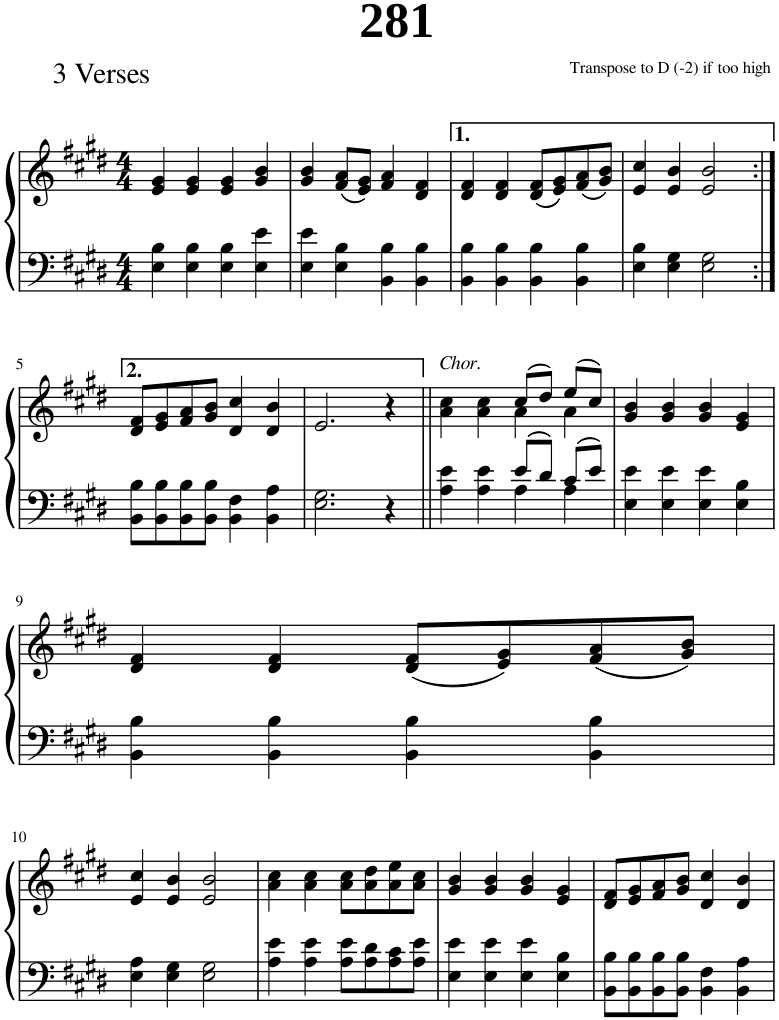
**kern	**kern
*part1	*part1
*staff2	*staff1
*I"Piano	*
*I'Pno.	*
*clefF4	*clefG2
*k[f#c#g#d#]	*k[f#c#g#d#]
*M4/4	*M4/4
=1	=1
4E\ 4B\	4e/ 4g#/
4E\ 4B\	4e/ 4g#/
4E\ 4B\	4e/ 4g#/
4E\ 4e\	4g#/ 4b/
=2	=2
4E\ 4e\	4g#/ 4b/
4E\ 4B\	(8f#/ 8a/L
.	8e/ 8g#/J)
4BB\ 4B\	4f#/ 4a/
4BB\ 4B\	4d#/ 4f#/
=3	=3
4BB\ 4B\	4d#/ 4f#/
4BB\ 4B\	4d#/ 4f#/
4BB\ 4B\	(8d#/ 8f#/L
.	8e/ 8g#/)
4BB\ 4B\	(8f#/ 8a/
.	8g#/ 8b/J)
=4	=4
4E\ 4B\	4e/ 4cc#/
4E\ 4G#\	4e/ 4b/
2E\ 2G#\	2e/ 2b/
!!LO:LB:g=z
=5:|!	=5:|!
8BB\ 8B\L	8d#/ 8f#/L
8BB\ 8B\	8e/ 8g#/
8BB\ 8B\	8f#/ 8a/
8BB\ 8B\J	8g#/ 8b/J
4BB\ 4F#\	4d#/ 4cc#/
4BB\ 4A\	4d#/ 4b/
=6	=6
2.E\ 2.G#\	2.e/
4r	4r
=7||	=7||
*^	*^
!	!	!LO:TX:a:i:t=Chor.	!
4ryy	4A\ 4e\	4a\ 4cc#\	2ryy
4ryy	4A\ 4e\	4a\ 4cc#\	.
8e/L	4A\	(8cc#/L	4a\
8d#/J	.	8dd#/J)	.
8c#/L	4A\	(8ee/L	4a\
8e/J	.	8cc#/J)	.
*v	*v	*	*
*	*v	*v
=8	=8
4E\ 4e\	4g#/ 4b/
4E\ 4e\	4g#/ 4b/
4E\ 4e\	4g#/ 4b/
4E\ 4B\	4e/ 4g#/
!!LO:LB:g=z
=9	=9
4BB\ 4B\	4d#/ 4f#/
4BB\ 4B\	4d#/ 4f#/
4BB\ 4B\	(8d#/ 8f#/L
.	8e/ 8g#/)
4BB\ 4B\	(8f#/ 8a/
.	8g#/ 8b/J)
!!LO:LB:g=z
=10	=10
4E\ 4A\	4e/ 4cc#/
4E\ 4G#\	4e/ 4b/
2E\ 2G#\	2e/ 2b/
=11	=11
4A\ 4e\	4a\ 4cc#\
4A\ 4e\	4a\ 4cc#\
8A\ 8e\L	8a\ 8cc#\L
8A\ 8d#\	8a\ 8dd#\
8A\ 8c#\	8a\ 8ee\
8A\ 8e\J	8a\ 8cc#\J
=12	=12
4E\ 4e\	4g#/ 4b/
4E\ 4e\	4g#/ 4b/
4E\ 4e\	4g#/ 4b/
4E\ 4B\	4e/ 4g#/
=13	=13
8BB\ 8B\L	8d#/ 8f#/L
8BB\ 8B\	8e/ 8g#/
8BB\ 8B\	8f#/ 8a/
8BB\ 8B\J	8g#/ 8b/J
4BB\ 4F#\	4d#/ 4cc#/
4BB\ 4A\	4d#/ 4b/
=	=
*-	*-
